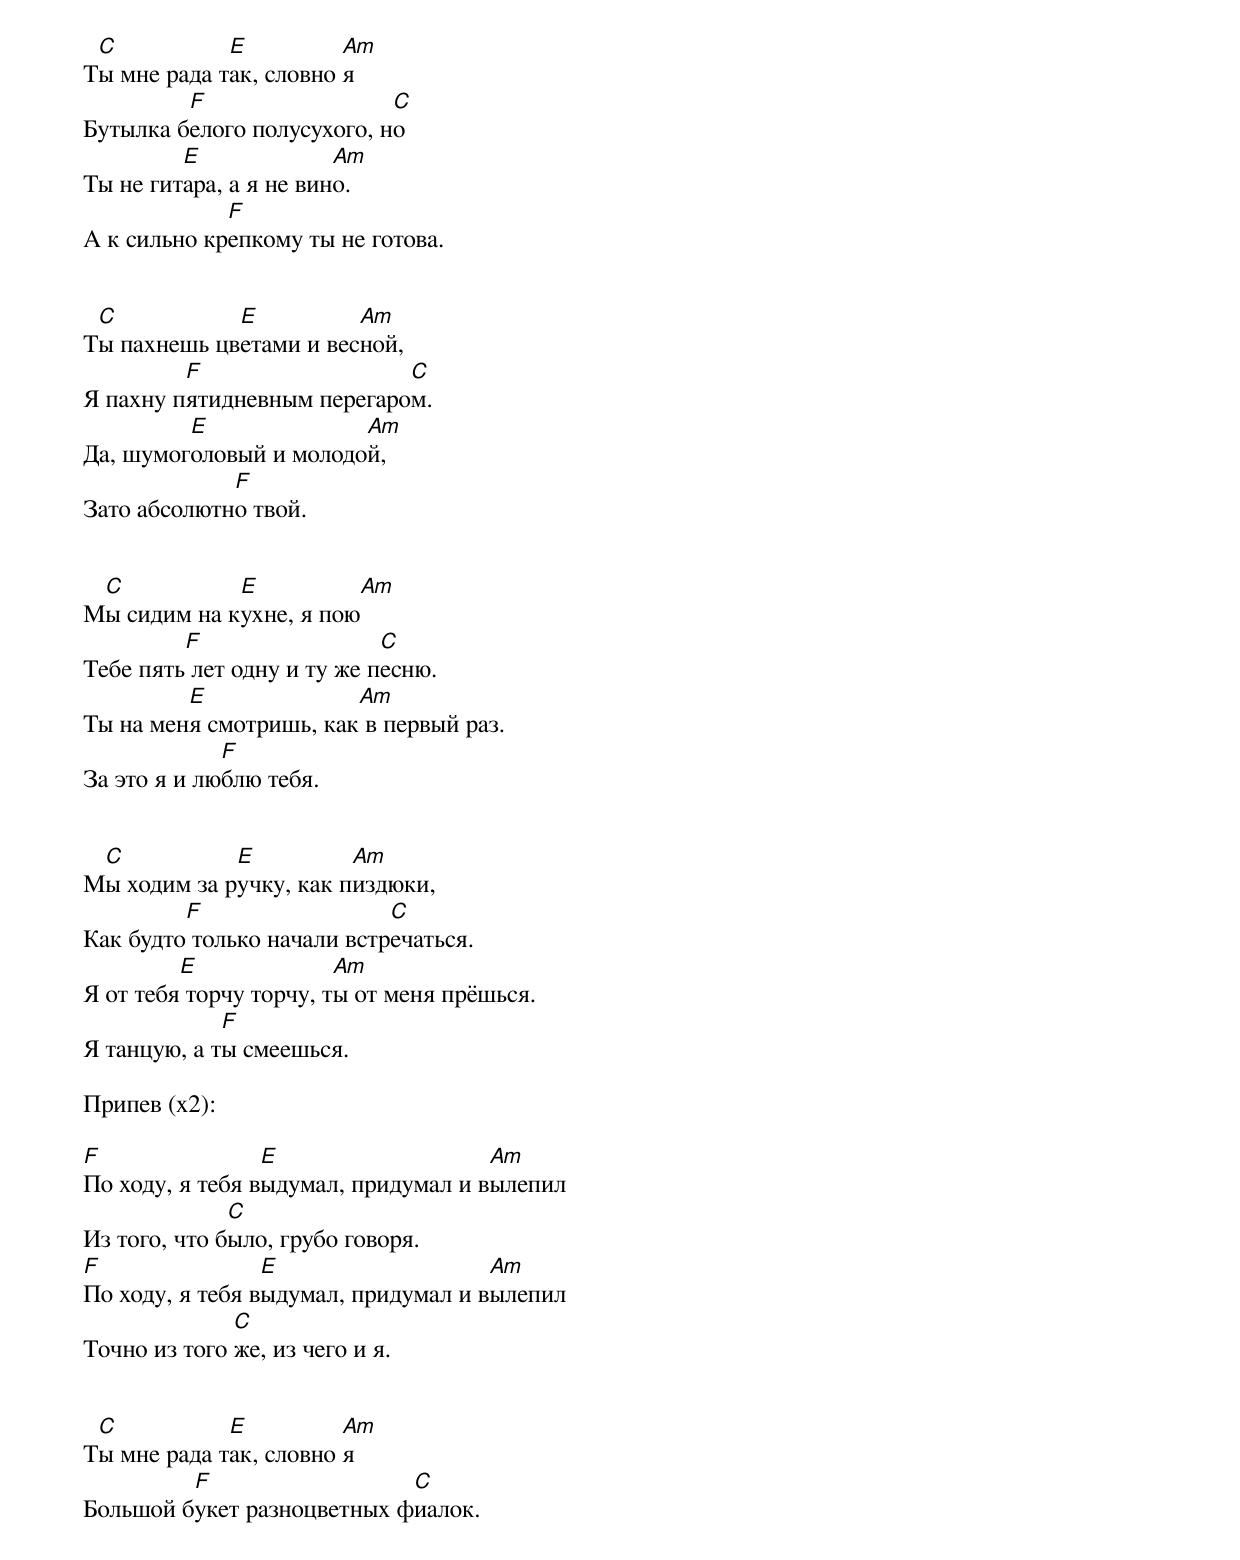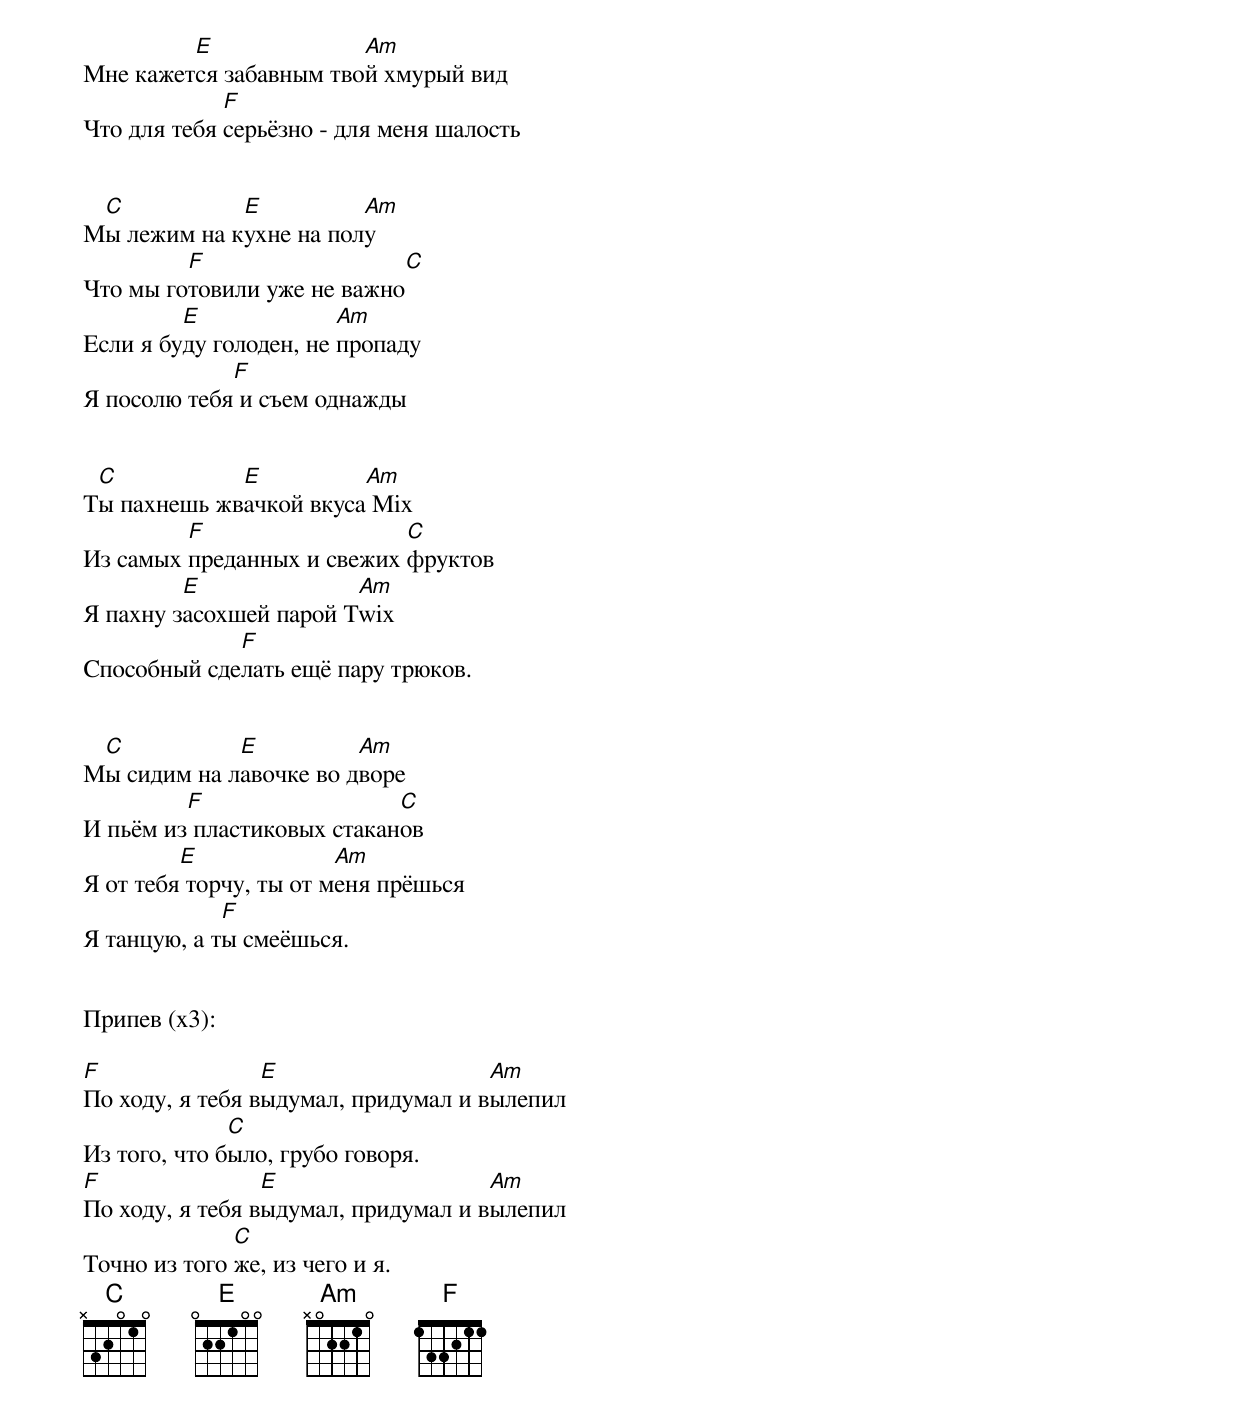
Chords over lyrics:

 C           E          Am
Ты мне рада так, словно я
         F                  C
Бутылка белого полусухого, но
         E              Am
Ты не гитара, а я не вино.
             F
А к сильно крепкому ты не готова.


 C           E          Am
Ты пахнешь цветами и весной,
         F                  C
Я пахну пятидневным перегаром.
         E              Am
Да, шумоголовый и молодой,
             F
Зато абсолютно твой.


 C           E          Am
Мы сидим на кухне, я пою
         F                  C
Тебе пять лет одну и ту же песню.
         E              Am
Ты на меня смотришь, как в первый раз.
             F
За это я и люблю тебя.


 C           E          Am
Мы ходим за ручку, как пиздюки,
         F                  C
Как будто только начали встречаться.
         E              Am
Я от тебя торчу торчу, ты от меня прёшься.
             F
Я танцую, а ты смеешься.

Припев (х2):

F                E                   Am
По ходу, я тебя выдумал, придумал и вылепил
              C
Из того, что было, грубо говоря.
F                E                   Am
По ходу, я тебя выдумал, придумал и вылепил
              C
Точно из того же, из чего и я.


 C           E          Am
Ты мне рада так, словно я
         F                  C
Большой букет разноцветных фиалок.
         E              Am
Мне кажется забавным твой хмурый вид
             F
Что для тебя серьёзно - для меня шалость


 C           E          Am
Мы лежим на кухне на полу
         F                  C
Что мы готовили уже не важно
         E              Am
Если я буду голоден, не пропаду
             F
Я посолю тебя и съем однажды


 C           E          Am
Ты пахнешь жвачкой вкуса Mix
         F                  C
Из самых преданных и свежих фруктов
         E              Am
Я пахну засохшей парой Twix
             F
Способный сделать ещё пару трюков.


 C           E          Am
Мы сидим на лавочке во дворе
         F                  C
И пьём из пластиковых стаканов
         E              Am
Я от тебя торчу, ты от меня прёшься
             F
Я танцую, а ты смеёшься.


Припев (х3):

F                E                   Am
По ходу, я тебя выдумал, придумал и вылепил
              C
Из того, что было, грубо говоря.
F                E                   Am
По ходу, я тебя выдумал, придумал и вылепил
              C
Точно из того же, из чего и я.
